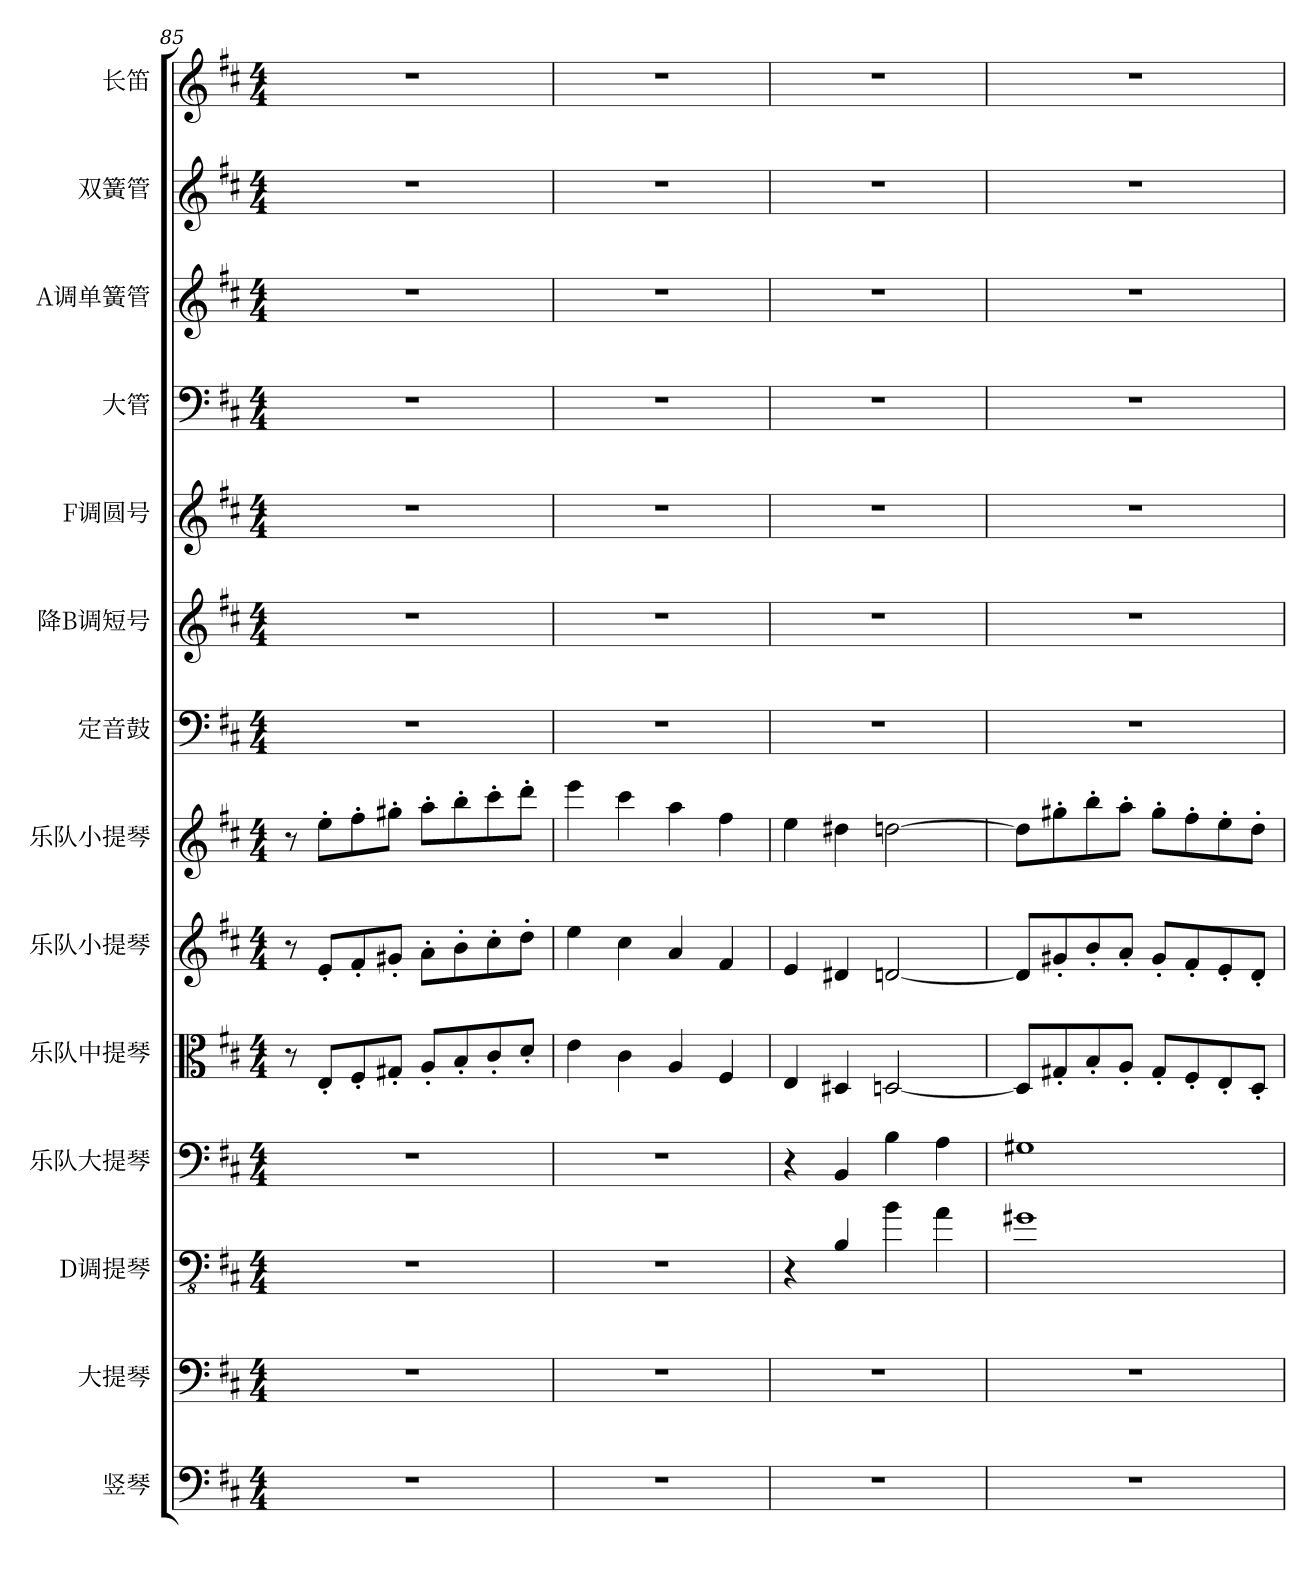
**kern	**kern	**kern	**kern	**kern	**kern	**kern	**kern	**kern	**kern	**kern	**kern	**kern	**kern
*part14	*part13	*part12	*part11	*part10	*part9	*part8	*part7	*part6	*part5	*part4	*part3	*part2	*part1
*staff14	*staff13	*staff12	*staff11	*staff10	*staff9	*staff8	*staff7	*staff6	*staff5	*staff4	*staff3	*staff2	*staff1
*I"竖琴	*I"大提琴	*I"D调提琴	*I"乐队大提琴	*I"乐队中提琴	*I"乐队小提琴	*I"乐队小提琴	*I"定音鼓	*I"降B调短号	*I"F调圆号	*I"大管	*I"A调单簧管	*I"双簧管	*I"长笛
*clefF4	*clefF4	*clefFv4	*clefF4	*clefC3	*clefG2	*clefG2	*clefF4	*clefG2	*clefG2	*clefF4	*clefG2	*clefG2	*clefG2
*	*	*ITrd7c12	*	*	*	*	*	*ITrd1c2	*ITrd4c7	*	*ITrd2c3	*	*
*k[f#c#]	*k[f#c#]	*k[f#c#]	*k[f#c#]	*k[f#c#]	*k[f#c#]	*k[f#c#]	*k[f#c#]	*k[]	*k[f#]	*k[f#c#]	*k[f#c#g#d#a#]	*k[f#c#]	*k[f#c#]
*M4/4	*M4/4	*M4/4	*M4/4	*M4/4	*M4/4	*M4/4	*M4/4	*M4/4	*M4/4	*M4/4	*M4/4	*M4/4	*M4/4
*MM168	*MM168	*MM168	*MM168	*MM168	*MM168	*MM168	*MM168	*MM168	*MM168	*MM168	*MM168	*MM168	*MM168
=85	=85	=85	=85	=85	=85	=85	=85	=85	=85	=85	=85	=85	=85
1r	1r	1r	1r	8r	8r	8r	1r	1r	1r	1r	1r	1r	1r
.	.	.	.	8E'/L	8e'/L	8ee'\L	.	.	.	.	.	.	.
.	.	.	.	8F#'/	8f#'/	8ff#'\	.	.	.	.	.	.	.
.	.	.	.	8G#X'/J	8g#X'/J	8gg#X'\J	.	.	.	.	.	.	.
.	.	.	.	8A'/L	8a'\L	8aa'\L	.	.	.	.	.	.	.
.	.	.	.	8B'/	8b'\	8bb'\	.	.	.	.	.	.	.
.	.	.	.	8c#'/	8cc#'\	8ccc#'\	.	.	.	.	.	.	.
.	.	.	.	8d'/J	8dd'\J	8ddd'\J	.	.	.	.	.	.	.
=86	=86	=86	=86	=86	=86	=86	=86	=86	=86	=86	=86	=86	=86
*	*	*	*	*	*	*	*	*	*	*	*	*	*MM166
1r	1r	1r	1r	4e\	4ee\	4eee\	1r	1r	1r	1r	1r	1r	1r
.	.	.	.	4c#\	4cc#\	4ccc#\	.	.	.	.	.	.	.
.	.	.	.	4A/	4a/	4aa\	.	.	.	.	.	.	.
.	.	.	.	4F#/	4f#/	4ff#\	.	.	.	.	.	.	.
=87	=87	=87	=87	=87	=87	=87	=87	=87	=87	=87	=87	=87	=87
1r	1r	4r	4r	4E/	4e/	4ee\	1r	1r	1r	1r	1r	1r	1r
.	.	4BBB/	4BB/	4D#X/	4d#X/	4dd#X\	.	.	.	.	.	.	.
.	.	4BB\	4B\	[2Dn/	[2dn/	[2ddn\	.	.	.	.	.	.	.
.	.	4AA\	4A\	.	.	.	.	.	.	.	.	.	.
=88	=88	=88	=88	=88	=88	=88	=88	=88	=88	=88	=88	=88	=88
1r	1r	1GG#X	1G#X	8D/L]	8d/L]	8dd\L]	1r	1r	1r	1r	1r	1r	1r
.	.	.	.	8G#X'/	8g#X'/	8gg#X'\	.	.	.	.	.	.	.
.	.	.	.	8B'/	8b'/	8bb'\	.	.	.	.	.	.	.
.	.	.	.	8A'/J	8a'/J	8aa'\J	.	.	.	.	.	.	.
.	.	.	.	8G#'/L	8g#'/L	8gg#'\L	.	.	.	.	.	.	.
.	.	.	.	8F#'/	8f#'/	8ff#'\	.	.	.	.	.	.	.
.	.	.	.	8E'/	8e'/	8ee'\	.	.	.	.	.	.	.
.	.	.	.	8D'/J	8d'/J	8dd'\J	.	.	.	.	.	.	.
=	=	=	=	=	=	=	=	=	=	=	=	=	=
*-	*-	*-	*-	*-	*-	*-	*-	*-	*-	*-	*-	*-	*-
